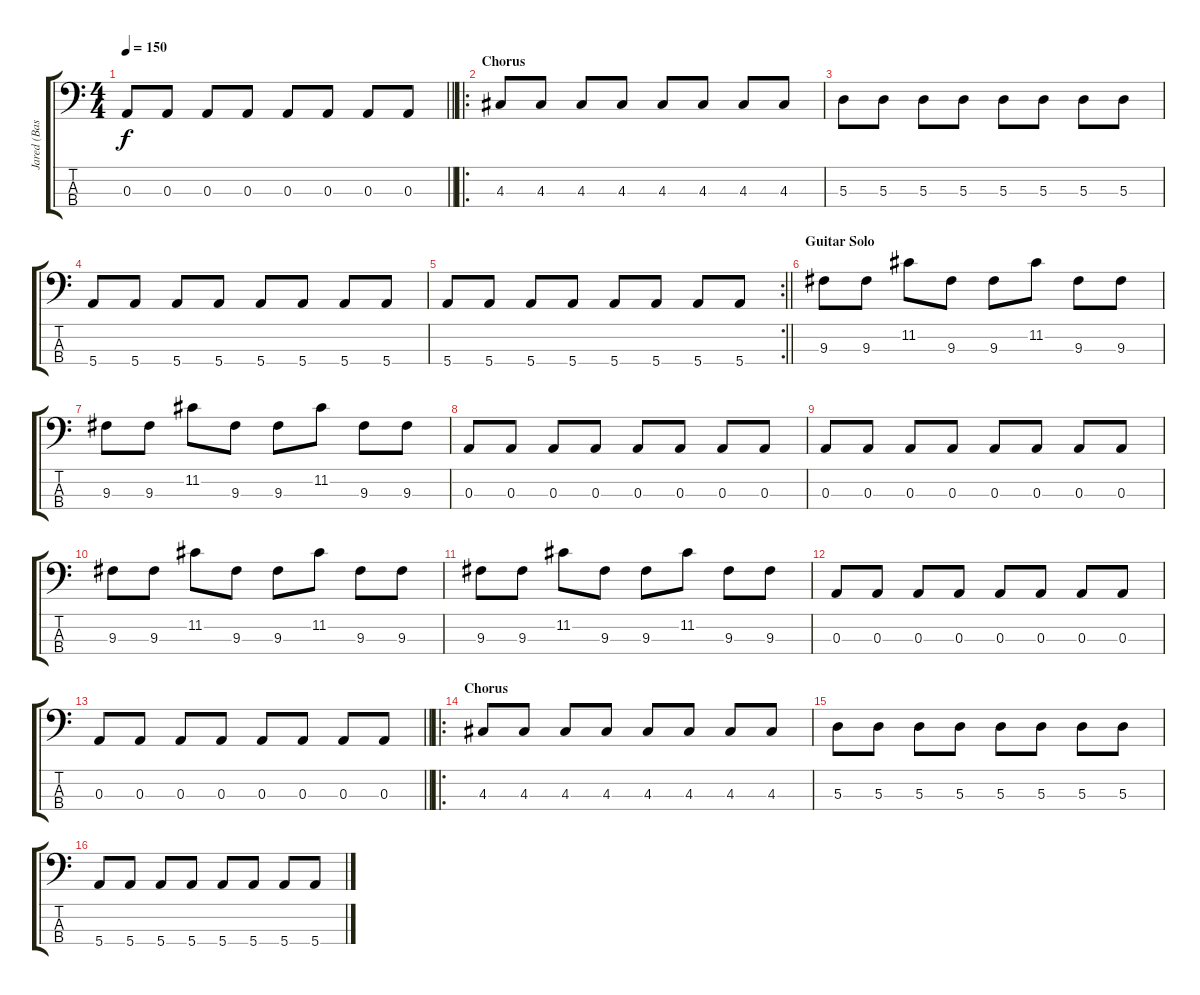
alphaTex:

\track ("Jared (Bass)" "Jared (Bas") {instrument electricbasspick}
\staff {score tabs}
\tuning (G2 D2 A1 E1) {hide}
\ts (4 4)
\tempo 150
\clef f4
\barLineRight lightlight
\ks c
0.3.8{dy f} 0.3.8 0.3.8 0.3.8 0.3.8 0.3.8 0.3.8 0.3.8 |
\ro
\section ("" "Chorus")
4.3.8 4.3.8 4.3.8 4.3.8 4.3.8 4.3.8 4.3.8 4.3.8 |
5.3.8 5.3.8 5.3.8 5.3.8 5.3.8 5.3.8 5.3.8 5.3.8 |
5.4.8 5.4.8 5.4.8 5.4.8 5.4.8 5.4.8 5.4.8 5.4.8 |
\rc 2
\barLineRight lightlight
5.4.8 5.4.8 5.4.8 5.4.8 5.4.8 5.4.8 5.4.8 5.4.8 |
\section ("" "Guitar Solo")
9.3.8 9.3.8 11.2.8 9.3.8 9.3.8 11.2.8 9.3.8 9.3.8 |
9.3.8 9.3.8 11.2.8 9.3.8 9.3.8 11.2.8 9.3.8 9.3.8 |
0.3.8 0.3.8 0.3.8 0.3.8 0.3.8 0.3.8 0.3.8 0.3.8 |
0.3.8 0.3.8 0.3.8 0.3.8 0.3.8 0.3.8 0.3.8 0.3.8 |
9.3.8 9.3.8 11.2.8 9.3.8 9.3.8 11.2.8 9.3.8 9.3.8 |
9.3.8 9.3.8 11.2.8 9.3.8 9.3.8 11.2.8 9.3.8 9.3.8 |
0.3.8 0.3.8 0.3.8 0.3.8 0.3.8 0.3.8 0.3.8 0.3.8 |
\barLineRight lightlight
0.3.8 0.3.8 0.3.8 0.3.8 0.3.8 0.3.8 0.3.8 0.3.8 |
\ro
\section ("" "Chorus")
4.3.8 4.3.8 4.3.8 4.3.8 4.3.8 4.3.8 4.3.8 4.3.8 |
5.3.8 5.3.8 5.3.8 5.3.8 5.3.8 5.3.8 5.3.8 5.3.8 |
5.4.8 5.4.8 5.4.8 5.4.8 5.4.8 5.4.8 5.4.8 5.4.8
